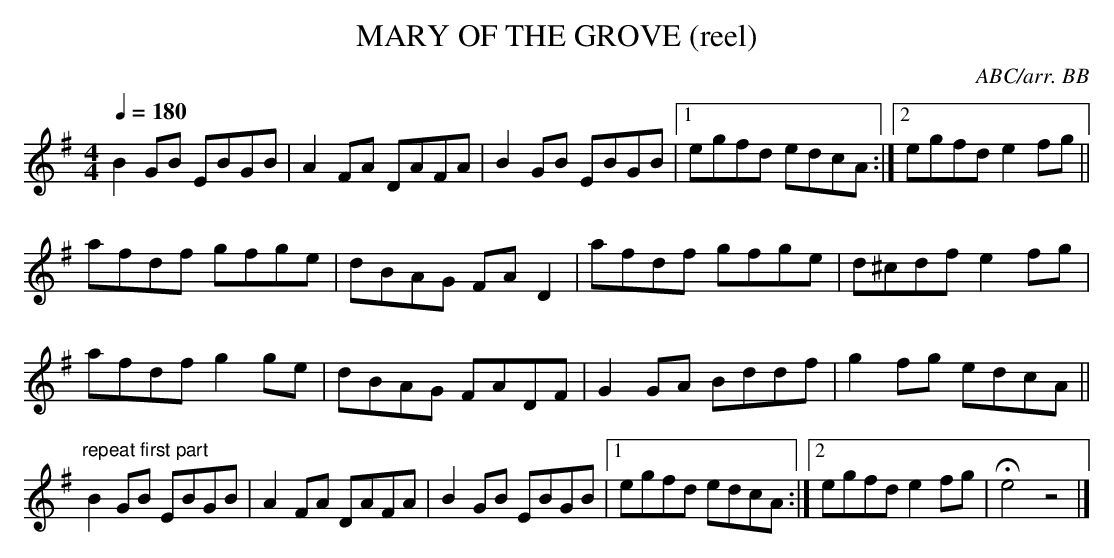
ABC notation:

X:1
T:MARY OF THE GROVE (reel)
C:ABC/arr. BB
Q:1/4=180
M:4/4
L:1/8
K:G
B2GB EBGB|A2FA DAFA|B2GB EBGB|1 egfd edcA :|\
[2 egfd e2fg ||
afdf gfge|dBAG FAD2|afdf gfge|d^cdf e2fg|
afdf g2ge|dBAG FADF|G2GA Bddf|g2fg edcA ||
"repeat first part"
B2GB EBGB|A2FA DAFA|B2GB EBGB|1 egfd edcA :|\
[2 egfd e2fg |He4z4|]
